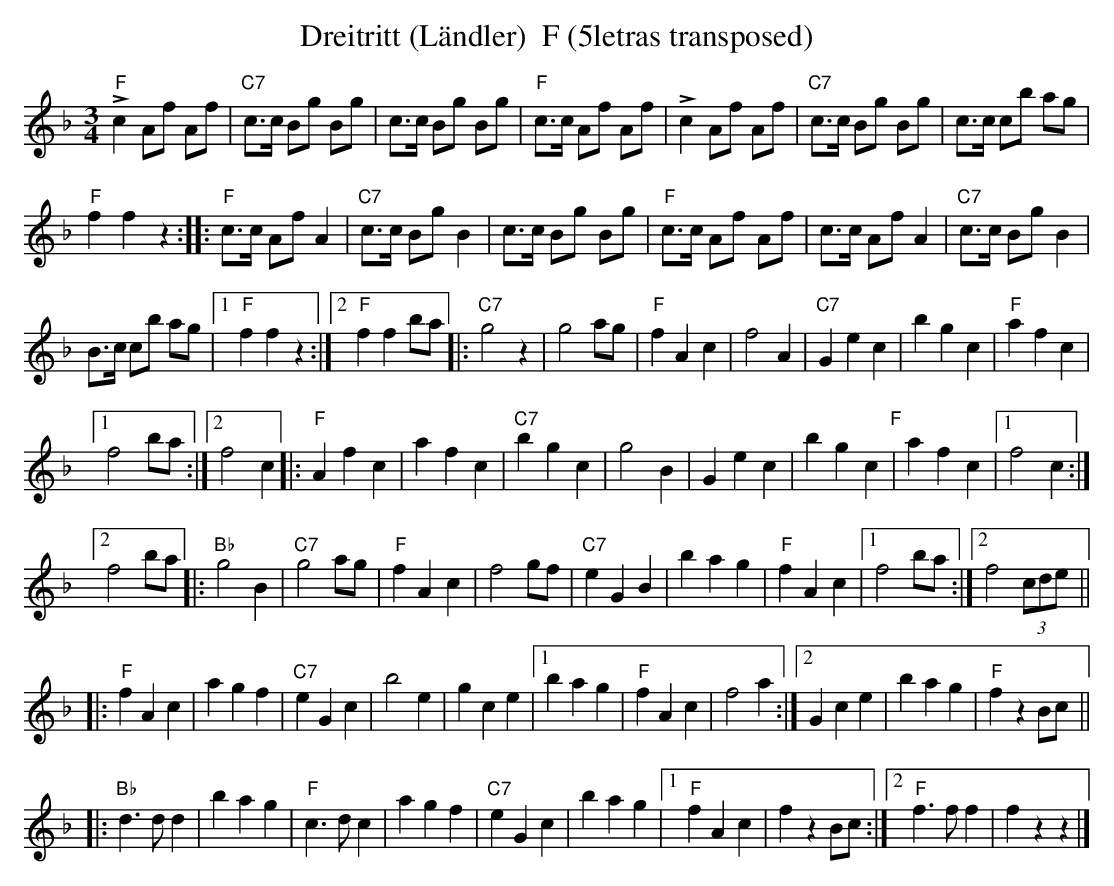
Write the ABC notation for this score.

X:1
T:Dreitritt (L\"andler)  F (5letras transposed)
M:3/4
L:1/8
K:F transpose=3 %%MIDI gchordon
!>!"F"c2 Af Af | "C7"c>c Bg Bg | c>c Bg Bg | "F"c>c Af Af | !>!c2Af Af | "C7"c>c Bg Bg | c>c cb ag |
"F"f2f2z2 :: "F"c>c AfA2 | "C7"c>c BgB2 | c>c Bg Bg | "F"c>c Af Af | c>c Af A2 | "C7"c>c BgB2 |
B>c cb ag |1 "F"f2f2z2 :|2 "F"f2f2ba |: "C7"g4z2 | g4ag | "F"f2A2c2 | f4A2 | "C7"G2e2c2 | b2g2c2 | "F"a2f2c2 |1
f4ba :|2 f4c2 |: [L:1/4] "F"Afc | afc | "C7"bgc | g2B | Gec | bgc"F" | afc |1 f2c :|2
f2b/2a/2 |: "Bb"g2B | "C7"g2a/2g/2| "F"fAc | f2g/2f/2 | "C7"eGB | bag | "F"fAc |1 f2b/2a/2 :|2 f2 (3c/2d/2e/2 ||
|: "F"fAc | agf | "C7"eGc | b2e | gce |1 bag | "F"fAc | f2a :|2 Gce | bag | "F"fzB/2c/2 ||
|: "Bb"d>dd | bag | "F"c>dc | agf | "C7"eGc | bag |1 "F"fAc | fzB/2c/2 :|2 "F"f>ff | fzz |]
